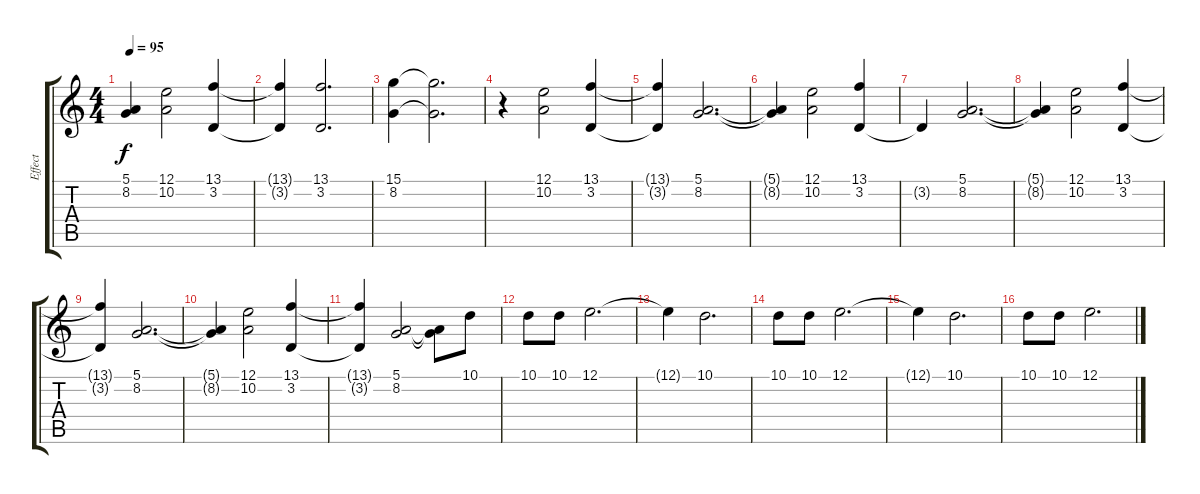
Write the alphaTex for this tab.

\track ("Effect" "Effect") {instrument stringensemble2}
\staff {score tabs}
\tuning (E4 B3 G3 D3 A2 E2) {hide}
\ts (4 4)
\tempo 95
\clef g2
\ks c
(5.1{t} 8.2{t}).4{dy f} (12.1 10.2).2 (13.1 3.2).4 |
(13.1{t} 3.2{t}).4 (13.1 3.2).2{d} |
(15.1 8.2).4 (15.1{t} 8.2{t}).2{d} |
r.4 (12.1 10.2).2 (13.1 3.2).4 |
(13.1{t} 3.2{t}).4 (5.1 8.2).2{d} |
(5.1{t} 8.2{t}).4 (12.1 10.2).2 (13.1 3.2).4 |
3.2{t}.4 (5.1 8.2).2{d} |
(5.1{t} 8.2{t}).4 (12.1 10.2).2 (13.1 3.2).4 |
(13.1{t} 3.2{t}).4 (5.1 8.2).2{d} |
(5.1{t} 8.2{t}).4 (12.1 10.2).2 (13.1 3.2).4 |
(13.1{t} 3.2{t}).4 (5.1 8.2).2 (5.1{t} 8.2{t}).8 10.1.8 |
10.1.8 10.1.8 12.1.2{d} |
12.1{t}.4 10.1.2{d} |
10.1.8 10.1.8 12.1.2{d} |
12.1{t}.4 10.1.2{d} |
10.1.8 10.1.8 12.1.2{d}
